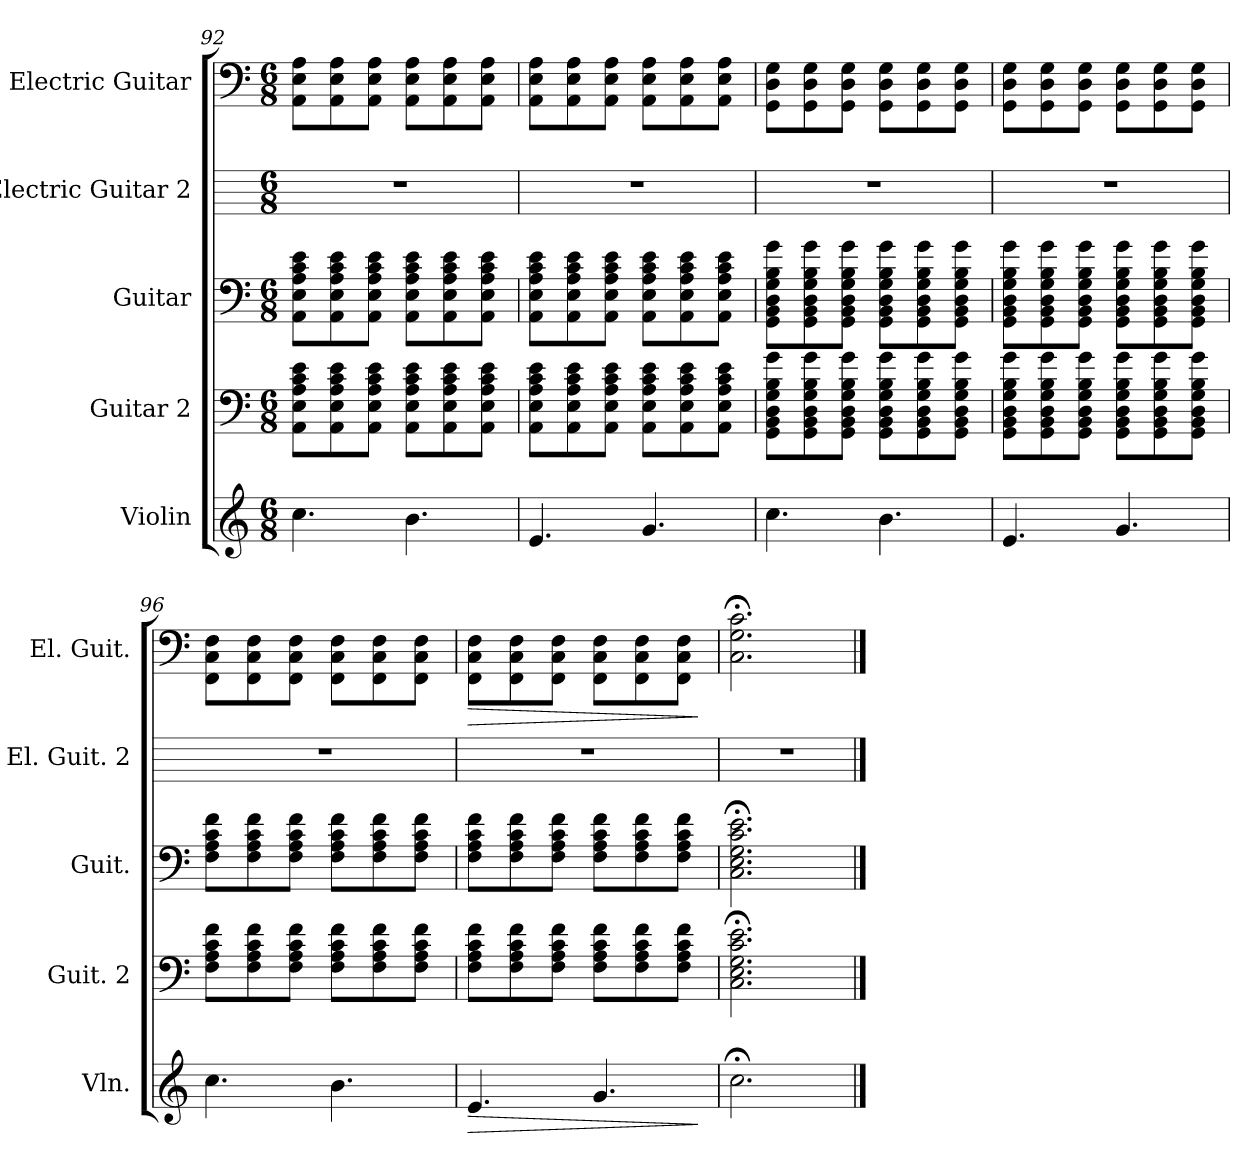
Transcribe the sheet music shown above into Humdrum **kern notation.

**kern	**dynam	**kern	**kern	**kern	**kern	**dynam
*part5	*part5	*part4	*part3	*part2	*part1	*part1
*staff5	*staff5	*staff4	*staff3	*staff2	*staff1	*staff1
*I"Violin	*	*I"Guitar 2	*I"Guitar	*I"Electric Guitar 2	*I"Electric Guitar	*
*I'Vln.	*	*I'Guit. 2	*I'Guit.	*I'El. Guit. 2	*I'El. Guit.	*
*clefG2	*	*	*	*	*	*
*k[]	*	*k[]	*k[]	*k[]	*k[]	*
*M6/8	*	*M6/8	*M6/8	*M6/8	*M6/8	*
=92	=92	=92	=92	=92	=92	=92
4.cc\	.	8AA\ 8E\ 8A\ 8c\ 8e\L	8AA\ 8E\ 8A\ 8c\ 8e\L	2.r	8AA\ 8E\ 8A\L	.
.	.	8AA\ 8E\ 8A\ 8c\ 8e\	8AA\ 8E\ 8A\ 8c\ 8e\	.	8AA\ 8E\ 8A\	.
.	.	8AA\ 8E\ 8A\ 8c\ 8e\J	8AA\ 8E\ 8A\ 8c\ 8e\J	.	8AA\ 8E\ 8A\J	.
4.b\	.	8AA\ 8E\ 8A\ 8c\ 8e\L	8AA\ 8E\ 8A\ 8c\ 8e\L	.	8AA\ 8E\ 8A\L	.
.	.	8AA\ 8E\ 8A\ 8c\ 8e\	8AA\ 8E\ 8A\ 8c\ 8e\	.	8AA\ 8E\ 8A\	.
.	.	8AA\ 8E\ 8A\ 8c\ 8e\J	8AA\ 8E\ 8A\ 8c\ 8e\J	.	8AA\ 8E\ 8A\J	.
=93	=93	=93	=93	=93	=93	=93
4.e/	.	8AA\ 8E\ 8A\ 8c\ 8e\L	8AA\ 8E\ 8A\ 8c\ 8e\L	2.r	8AA\ 8E\ 8A\L	.
.	.	8AA\ 8E\ 8A\ 8c\ 8e\	8AA\ 8E\ 8A\ 8c\ 8e\	.	8AA\ 8E\ 8A\	.
.	.	8AA\ 8E\ 8A\ 8c\ 8e\J	8AA\ 8E\ 8A\ 8c\ 8e\J	.	8AA\ 8E\ 8A\J	.
4.g/	.	8AA\ 8E\ 8A\ 8c\ 8e\L	8AA\ 8E\ 8A\ 8c\ 8e\L	.	8AA\ 8E\ 8A\L	.
.	.	8AA\ 8E\ 8A\ 8c\ 8e\	8AA\ 8E\ 8A\ 8c\ 8e\	.	8AA\ 8E\ 8A\	.
.	.	8AA\ 8E\ 8A\ 8c\ 8e\J	8AA\ 8E\ 8A\ 8c\ 8e\J	.	8AA\ 8E\ 8A\J	.
=94	=94	=94	=94	=94	=94	=94
4.cc\	.	8GG\ 8BB\ 8D\ 8G\ 8B\ 8g\L	8GG\ 8BB\ 8D\ 8G\ 8B\ 8g\L	2.r	8GG\ 8D\ 8G\L	.
.	.	8GG\ 8BB\ 8D\ 8G\ 8B\ 8g\	8GG\ 8BB\ 8D\ 8G\ 8B\ 8g\	.	8GG\ 8D\ 8G\	.
.	.	8GG\ 8BB\ 8D\ 8G\ 8B\ 8g\J	8GG\ 8BB\ 8D\ 8G\ 8B\ 8g\J	.	8GG\ 8D\ 8G\J	.
4.b\	.	8GG\ 8BB\ 8D\ 8G\ 8B\ 8g\L	8GG\ 8BB\ 8D\ 8G\ 8B\ 8g\L	.	8GG\ 8D\ 8G\L	.
.	.	8GG\ 8BB\ 8D\ 8G\ 8B\ 8g\	8GG\ 8BB\ 8D\ 8G\ 8B\ 8g\	.	8GG\ 8D\ 8G\	.
.	.	8GG\ 8BB\ 8D\ 8G\ 8B\ 8g\J	8GG\ 8BB\ 8D\ 8G\ 8B\ 8g\J	.	8GG\ 8D\ 8G\J	.
=95	=95	=95	=95	=95	=95	=95
4.e/	.	8GG\ 8BB\ 8D\ 8G\ 8B\ 8g\L	8GG\ 8BB\ 8D\ 8G\ 8B\ 8g\L	2.r	8GG\ 8D\ 8G\L	.
.	.	8GG\ 8BB\ 8D\ 8G\ 8B\ 8g\	8GG\ 8BB\ 8D\ 8G\ 8B\ 8g\	.	8GG\ 8D\ 8G\	.
.	.	8GG\ 8BB\ 8D\ 8G\ 8B\ 8g\J	8GG\ 8BB\ 8D\ 8G\ 8B\ 8g\J	.	8GG\ 8D\ 8G\J	.
4.g/	.	8GG\ 8BB\ 8D\ 8G\ 8B\ 8g\L	8GG\ 8BB\ 8D\ 8G\ 8B\ 8g\L	.	8GG\ 8D\ 8G\L	.
.	.	8GG\ 8BB\ 8D\ 8G\ 8B\ 8g\	8GG\ 8BB\ 8D\ 8G\ 8B\ 8g\	.	8GG\ 8D\ 8G\	.
.	.	8GG\ 8BB\ 8D\ 8G\ 8B\ 8g\J	8GG\ 8BB\ 8D\ 8G\ 8B\ 8g\J	.	8GG\ 8D\ 8G\J	.
!!LO:PB:g=z
=96	=96	=96	=96	=96	=96	=96
4.cc\	.	8F\ 8A\ 8c\ 8f\L	8F\ 8A\ 8c\ 8f\L	2.r	8FF\ 8C\ 8F\L	.
.	.	8F\ 8A\ 8c\ 8f\	8F\ 8A\ 8c\ 8f\	.	8FF\ 8C\ 8F\	.
.	.	8F\ 8A\ 8c\ 8f\J	8F\ 8A\ 8c\ 8f\J	.	8FF\ 8C\ 8F\J	.
4.b\	.	8F\ 8A\ 8c\ 8f\L	8F\ 8A\ 8c\ 8f\L	.	8FF\ 8C\ 8F\L	.
.	.	8F\ 8A\ 8c\ 8f\	8F\ 8A\ 8c\ 8f\	.	8FF\ 8C\ 8F\	.
.	.	8F\ 8A\ 8c\ 8f\J	8F\ 8A\ 8c\ 8f\J	.	8FF\ 8C\ 8F\J	.
=97	=97	=97	=97	=97	=97	=97
!	!LO:HP:b	!	!	!	!	!LO:HP:b
4.e/	>	8F\ 8A\ 8c\ 8f\L	8F\ 8A\ 8c\ 8f\L	2.r	8FF\ 8C\ 8F\L	>
.	.	8F\ 8A\ 8c\ 8f\	8F\ 8A\ 8c\ 8f\	.	8FF\ 8C\ 8F\	.
.	.	8F\ 8A\ 8c\ 8f\J	8F\ 8A\ 8c\ 8f\J	.	8FF\ 8C\ 8F\J	.
4.g/	.	8F\ 8A\ 8c\ 8f\L	8F\ 8A\ 8c\ 8f\L	.	8FF\ 8C\ 8F\L	.
.	.	8F\ 8A\ 8c\ 8f\	8F\ 8A\ 8c\ 8f\	.	8FF\ 8C\ 8F\	.
.	.	8F\ 8A\ 8c\ 8f\J	8F\ 8A\ 8c\ 8f\J	.	8FF\ 8C\ 8F\J	.
.	]	.	.	.	.	]
=98	=98	=98	=98	=98	=98	=98
2.cc;<\	.	2.C\;< 2.E\;< 2.G\;< 2.c\;< 2.e\;<	2.C\;< 2.E\;< 2.G\;< 2.c\;< 2.e\;<	2.r	2.C\;< 2.G\;< 2.c\;<	.
==	==	==	==	==	==	==
*-	*-	*-	*-	*-	*-	*-
